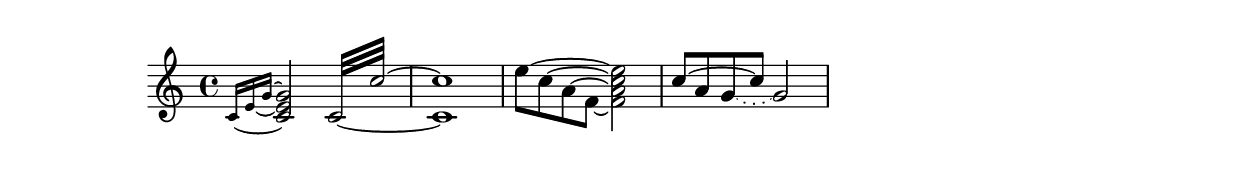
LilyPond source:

%% Do not edit this file; it is auto-generated from LSR http://lsr.dsi.unimi.it
%% This file is in the public domain.
\version "2.11.51"

\header {
  lsrtags = "rhythms"

 doctitlees = "Uso de ligaduras en los arpegios"
 texidoces = "
En ocasiones se usan ligaduras de unión para escribir los arpegios.
En este caso, las dos notas ligadas no tienen que ser consecutivas.
Esto se puede conseguir estableciendo la propiedad
@code{tieWaitForNote} al valor \"verdadero\".  La misma funcionalidad
es de utilidad, por ejemplo, para ligar un trémolo a un acorde, pero
en principio, también se puede usar para notas normales consecutivas,
como se muestra en este ejemplo.

"
  texidoc = "
Ties are sometimes used to write out arpeggios.  In this case, two tied
notes need not be consecutive.  This can be achieved by setting the
@code{tieWaitForNote} property to \"true\".  The same feature is also
useful, for example, to tie a tremolo to a chord, but in principle, it
can also be used for ordinary consecutive notes, as demonstrated in
this example. 

"
  doctitle = "Using ties with arpeggios"
} % begin verbatim
\relative c' {
  \set tieWaitForNote = ##t
  \grace { c16[~ e~ g]~ } <c, e g>2
  \repeat tremolo 8 { c32~ c'~ } <c c,>1
  e8~ c~ a~ f~ <e' c a f>2
  \tieUp c8~ a \tieDown \tieDotted g~ c g2
}
